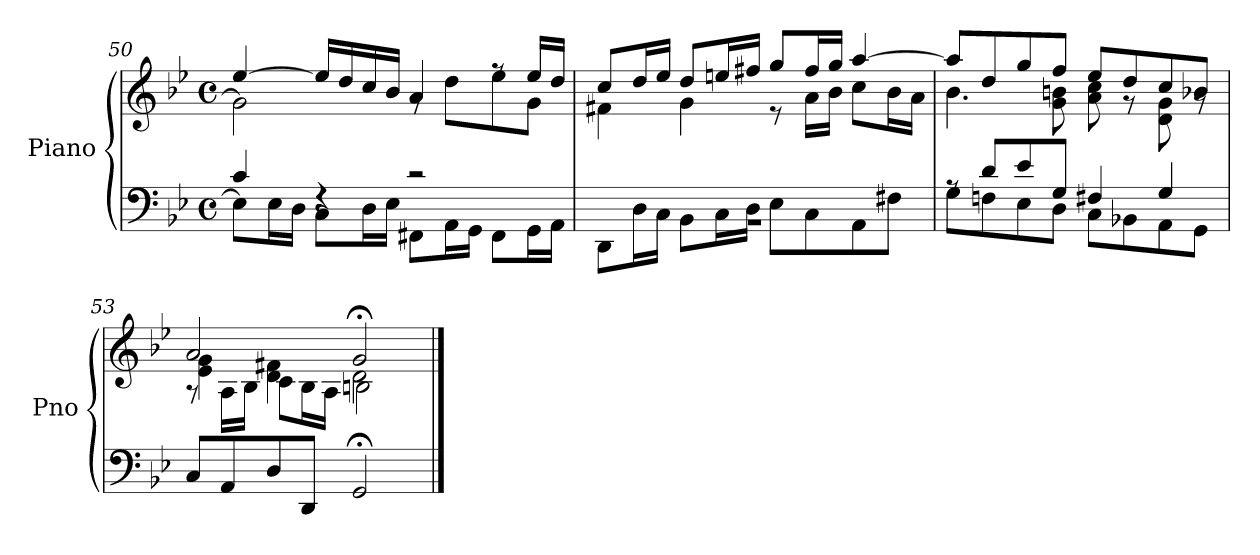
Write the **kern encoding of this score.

**kern	**kern
*part1	*part1
*staff2	*staff1
*I"Piano	*
*I'Pno	*
*clefF4	*clefG2
*k[b-e-]	*k[b-e-]
*M4/4	*M4/4
*met(c)	*met(c)
=50	=50
*^	*^
4c/	8E-\L]	[4ee-/	2g\]
.	16E-\L	.	.
.	16D\JJ	.	.
4rF	8C\L	16ee-/LL]	.
.	.	16dd/	.
.	16D\L	16cc/	.
.	16E-\JJ	16b-/JJ	.
2r	8FF#X\L	4a/	8rg
.	16AA\L	.	8dd\L
.	16GG\JJ	.	.
.	8FF#\L	8rff	8ee-\
.	16GG\L	16ee-/LL	8g\J
.	16AA\JJ	16dd/JJ	.
!!LO:LB:g=z	!!
=51	=51	=51	=51
1rBB	8DD\L	8cc/L	4f#X\
.	16D\L	16dd/L	.
.	16C\JJ	16ee-/JJ	.
.	8BB-\L	8dd/L	4g\
.	16C\L	16een/L	.
.	16D\JJ	16ff#X/JJ	.
.	8E-\L	8gg/L	8r
.	8C\	16ff#/L	16a\LL
.	.	16gg/JJ	16b-\JJ
.	8AA\	[4aa/	8cc\L
.	8F#X\J	.	16b-\L
.	.	.	16a\JJ
=52	=52	=52	=52
8rA	8G\L	8aa/L]	4.b-\
8d/L	8Fn\	8dd/	.
8e-/	8E-\	8gg/	.
8G/J	8D\J	8ff/J	8g\ 8bn\
4F#X/	8C\L	8ee-/L	8a\ 8cc\
.	8BB-X\	8dd/	8rg
4G/	8AA\	8cc/	8d\ 8g\
.	8GG\J	8b-X/J	8rg
*v	*v	*	*
=53	=53	=53
*	*	*^
8C/L	2a/	4e-\ 4g\	8rA
8AA/	.	.	16A\LL
.	.	.	16B-\JJ
8D/	.	4d\ 4f#X\	8c\L
8DD/J	.	.	16B-\L
.	.	.	16A\JJ
2GG;</	2g;</	2d\	2Bn\
*	*v	*v	*v
==	==
*-	*-
